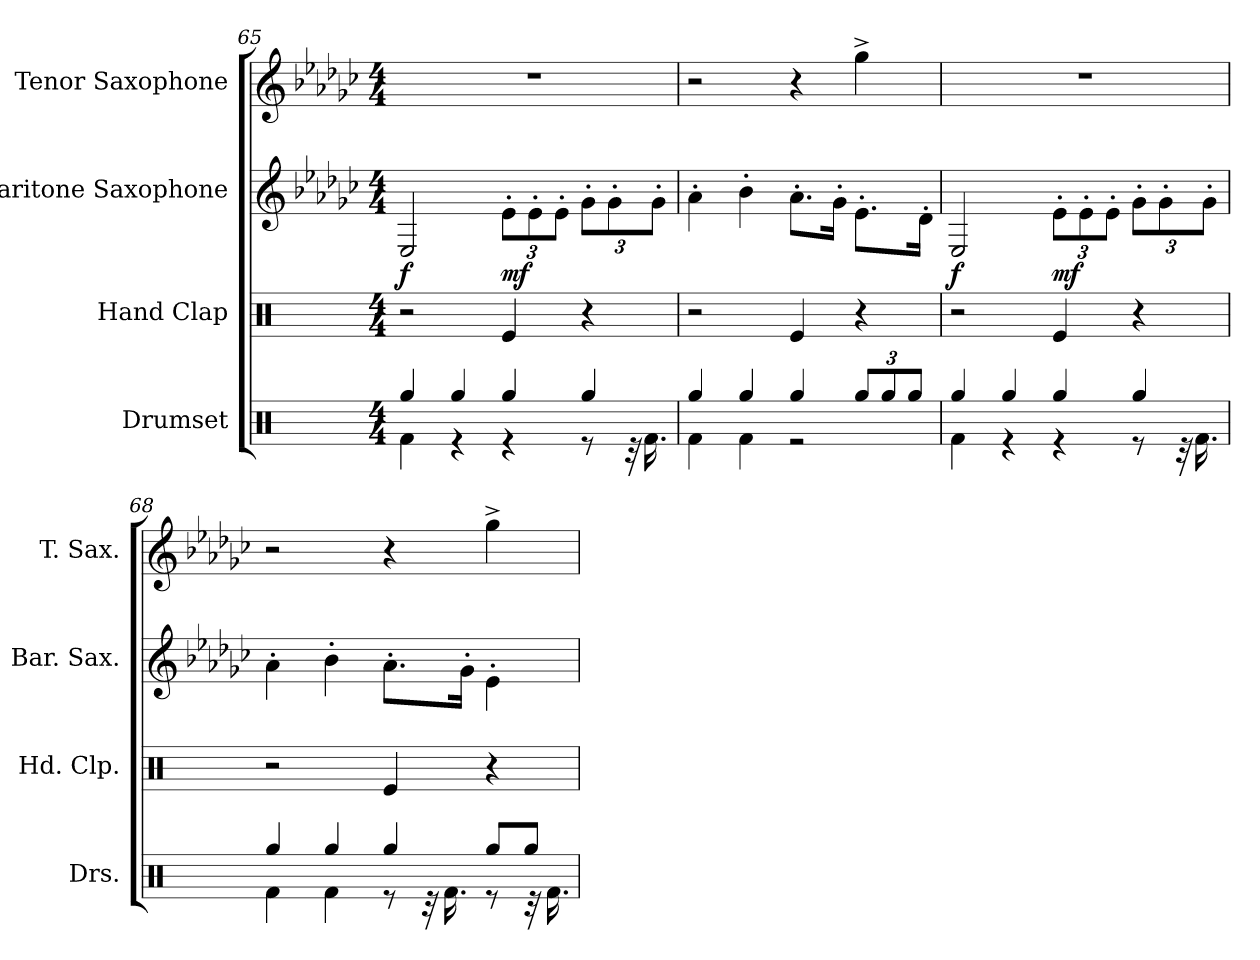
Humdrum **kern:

**kern	**kern	**kern	**dynam	**kern
*part4	*part3	*part2	*part2	*part1
*staff4	*staff3	*staff2	*staff2	*staff1
*I"Drumset	*I"Hand Clap	*I"Baritone Saxophone	*	*I"Tenor Saxophone
*I'Drs.	*I'Hd. Clp.	*I'Bar. Sax.	*	*I'T. Sax.
*clefX	*clefX	*clefG2	*	*clefG2
*	*	*ITrd12c21	*	*ITrd8c14
*k[]	*k[]	*k[b-e-a-d-g-c-]	*	*k[b-e-a-d-g-c-]
*M4/4	*M4/4	*M4/4	*	*M4/4
=65	=65	=65	=65	=65
*^	*	*	*	*
!	!	!	!	!LO:DY:b	!
4Rgg/	4Rf\	2r	2EE-/	f	1r
4Rgg/	4r	.	.	.	.
*	*	*	*Xbrackettup	*	*
!	!	!	!	!LO:DY:b	!
4Rgg/	4r	4Re/	12E-'\L	mf	.
.	.	.	12E-'\	.	.
.	.	.	12E-'\J	.	.
4Rgg/	8r	4r	12G-'\L	.	.
.	.	.	12G-'\	.	.
.	32r	.	.	.	.
.	16.Rf\	.	.	.	.
.	.	.	12G-'\J	.	.
=66	=66	=66	=66	=66	=66
4Rgg/	4Rf\	2r	4A-'\	.	2r
4Rgg/	4Rf\	.	4B-'\	.	.
4Rgg/	2r	4Re/	8.A-'\L	.	4r
.	.	.	16G-'\Jk	.	.
*Xbrackettup	*	*	*	*	*
12Rgg/L	.	4r	8.E-'\L	.	4g-^\
12Rgg/	.	.	.	.	.
12Rgg/J	.	.	.	.	.
.	.	.	16D-'\Jk	.	.
=67	=67	=67	=67	=67	=67
!	!	!	!	!LO:DY:b	!
4Rgg/	4Rf\	2r	2EE-/	f	1r
4Rgg/	4r	.	.	.	.
!	!	!	!	!LO:DY:b	!
4Rgg/	4r	4Re/	12E-'\L	mf	.
.	.	.	12E-'\	.	.
.	.	.	12E-'\J	.	.
4Rgg/	8r	4r	12G-'\L	.	.
.	.	.	12G-'\	.	.
.	32r	.	.	.	.
.	16.Rf\	.	.	.	.
.	.	.	12G-'\J	.	.
!!LO:LB:g=z
=68	=68	=68	=68	=68	=68
4Rgg/	4Rf\	2r	4A-'\	.	2r
4Rgg/	4Rf\	.	4B-'\	.	.
4Rgg/	8r	4Re/	8.A-'\L	.	4r
.	32r	.	.	.	.
.	16.Rf\	.	.	.	.
.	.	.	16G-'\Jk	.	.
8Rgg/L	8r	4r	4E-'\	.	4g-^\
8Rgg/J	32r	.	.	.	.
.	16.Rf\	.	.	.	.
*v	*v	*	*	*	*
=	=	=	=	=
*-	*-	*-	*-	*-
